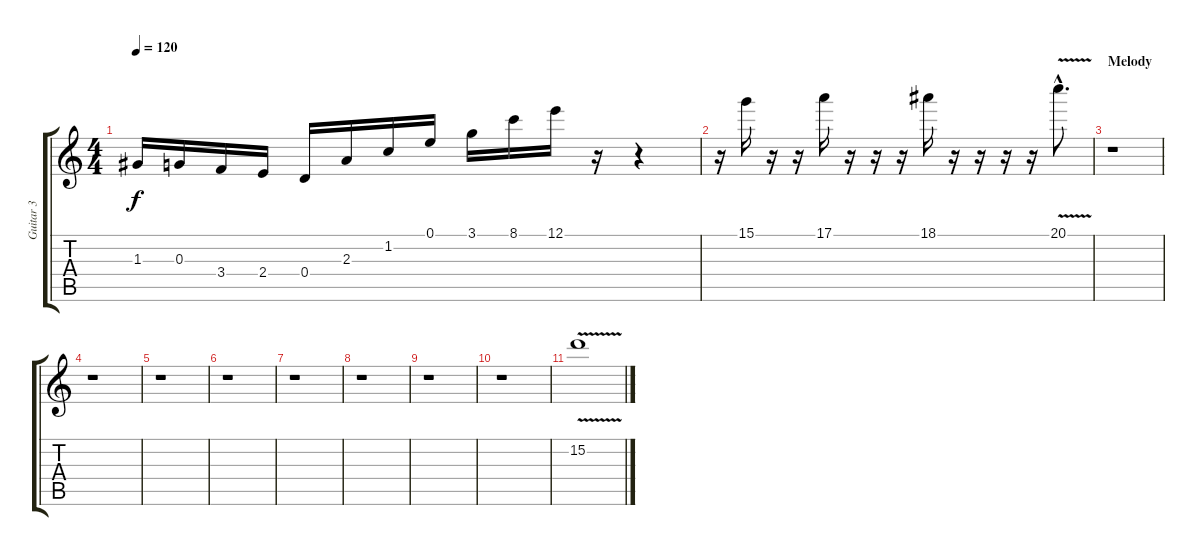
\track ("Guitar 3" "Guitar 3") {instrument distortionguitar}
\staff {score tabs}
\tuning (E4 B3 G3 D3 A2 E2) {hide}
\ts (4 4)
\tempo 120
\clef g2
\ks c
1.3.16{dy f} 0.3.16 3.4.16 2.4.16 0.4.16 2.3.16 1.2.16 0.1.16 3.1.16 8.1.16 12.1.16 r.16 r.4 |
r.16 15.1.16 r.16 r.16 17.1.16 r.16 r.16 r.16 18.1.16 r.16 r.16 r.16 r.16 20.1{v hac}.8{d} |
\section ("" "Melody")
r.1 |
r.1 |
r.1 |
r.1 |
r.1 |
r.1 |
r.1 |
r.1 |
15.2{v}.1
